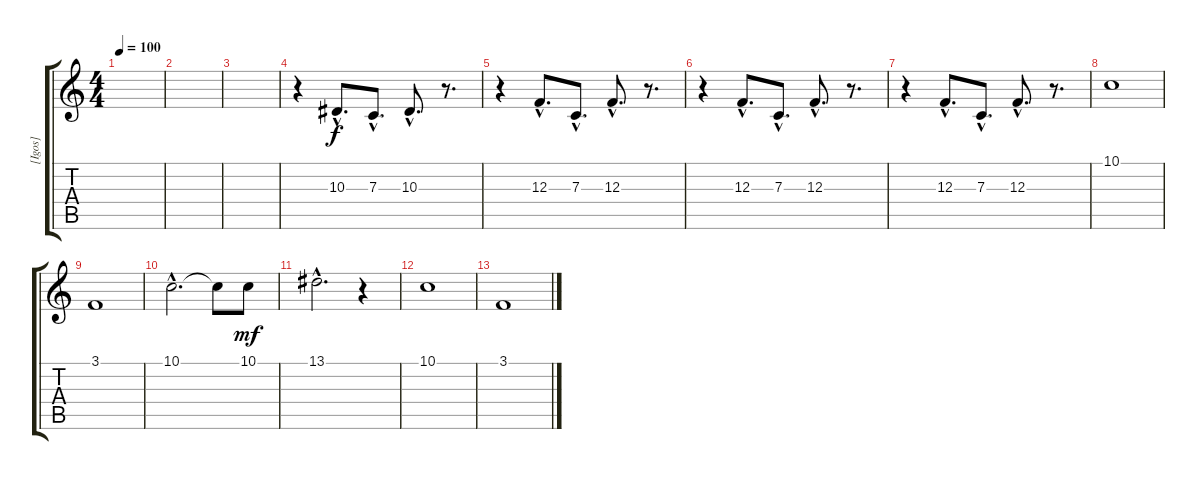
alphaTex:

\track ("[Igos]" "[Igos]") {instrument pad8sweep}
\staff {score tabs}
\tuning (D4 A3 F3 C3 G2 C2) {hide}
\ts (4 4)
\tempo 100
\clef g2
\ks c
|
|
|
r.4{instrument pad8sweep} 10.3{hac}.8{d} 7.3{hac}.8{d} 10.3{hac}.8{d} r.8{d} |
r.4 12.3{hac}.8{d} 7.3{hac}.8{d} 12.3{hac}.8{d} r.8{d} |
r.4 12.3{hac}.8{d} 7.3{hac}.8{d} 12.3{hac}.8{d} r.8{d} |
r.4 12.3{hac}.8{d} 7.3{hac}.8{d} 12.3{hac}.8{d} r.8{d} |
10.1.1{instrument synthstrings1} |
3.1.1 |
10.1{hac}.2{d} 10.1{t}.8{dy f} 10.1.8{dy mf} |
13.1{hac}.2{d} r.4 |
10.1.1 |
3.1.1
